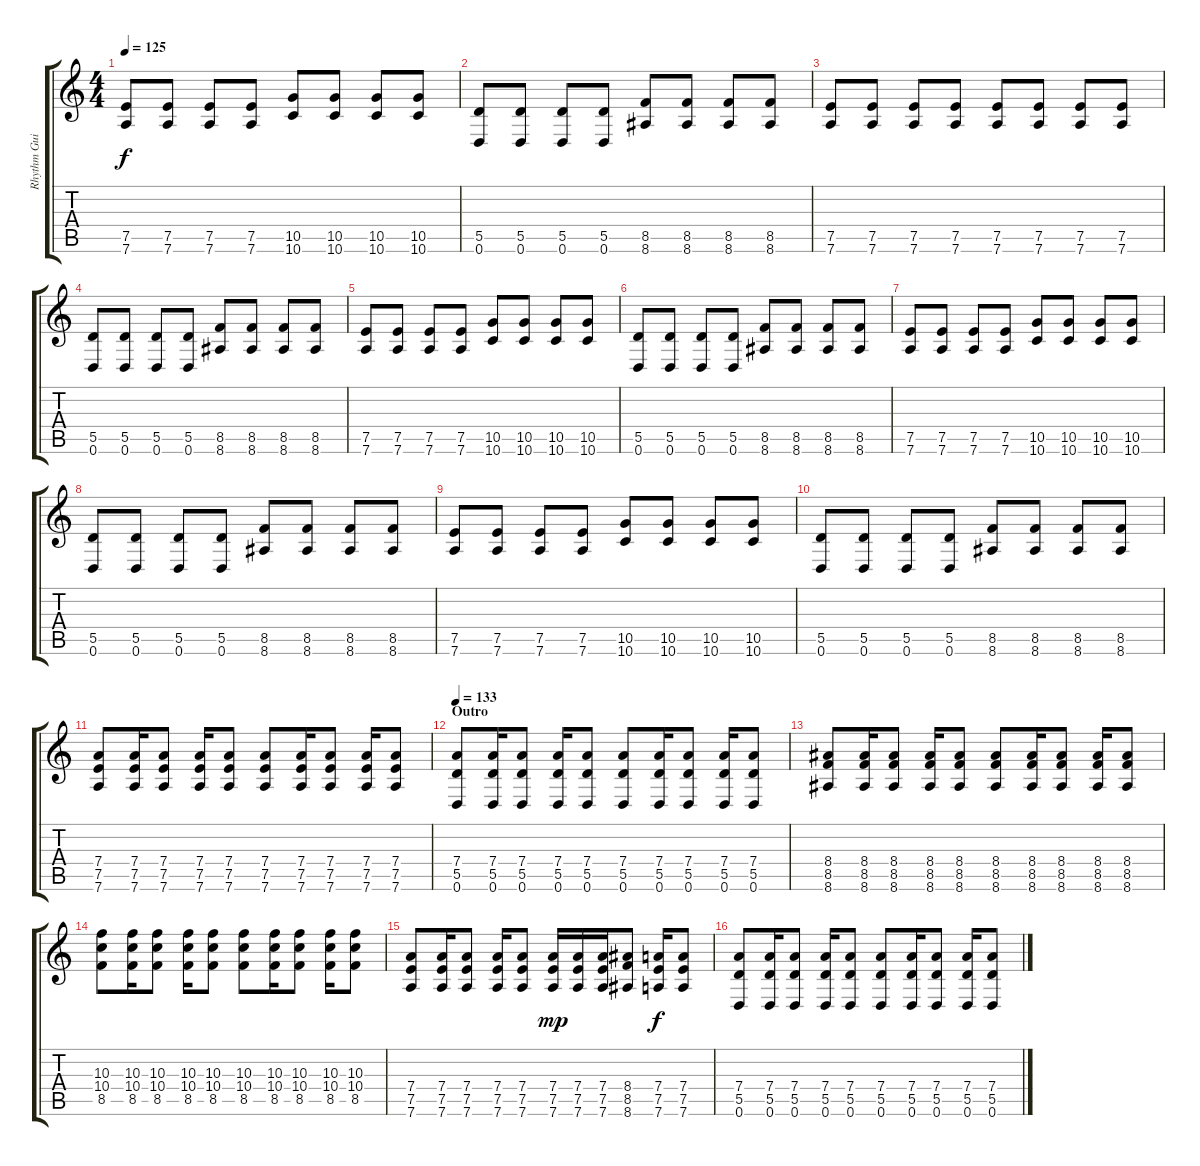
\track ("Rhythm Guitar" "Rhythm Gui") {instrument distortionguitar}
\staff {score tabs}
\tuning (E4 B3 G3 D3 A2 D2) {hide}
\ts (4 4)
\tempo 125
\clef g2
\ks c
(7.5 7.6).8{dy f} (7.5 7.6).8 (7.5 7.6).8 (7.5 7.6).8 (10.5 10.6).8 (10.5 10.6).8 (10.5 10.6).8 (10.5 10.6).8 |
(5.5 0.6).8 (5.5 0.6).8 (5.5 0.6).8 (5.5 0.6).8 (8.5 8.6).8 (8.5 8.6).8 (8.5 8.6).8 (8.5 8.6).8 |
(7.5 7.6).8 (7.5 7.6).8 (7.5 7.6).8 (7.5 7.6).8 (7.5 7.6).8 (7.5 7.6).8 (7.5 7.6).8 (7.5 7.6).8 |
(5.5 0.6).8 (5.5 0.6).8 (5.5 0.6).8 (5.5 0.6).8 (8.5 8.6).8 (8.5 8.6).8 (8.5 8.6).8 (8.5 8.6).8 |
(7.5 7.6).8 (7.5 7.6).8 (7.5 7.6).8 (7.5 7.6).8 (10.5 10.6).8 (10.5 10.6).8 (10.5 10.6).8 (10.5 10.6).8 |
(5.5 0.6).8 (5.5 0.6).8 (5.5 0.6).8 (5.5 0.6).8 (8.5 8.6).8 (8.5 8.6).8 (8.5 8.6).8 (8.5 8.6).8 |
(7.5 7.6).8 (7.5 7.6).8 (7.5 7.6).8 (7.5 7.6).8 (10.5 10.6).8 (10.5 10.6).8 (10.5 10.6).8 (10.5 10.6).8 |
(5.5 0.6).8 (5.5 0.6).8 (5.5 0.6).8 (5.5 0.6).8 (8.5 8.6).8 (8.5 8.6).8 (8.5 8.6).8 (8.5 8.6).8 |
(7.5 7.6).8 (7.5 7.6).8 (7.5 7.6).8 (7.5 7.6).8 (10.5 10.6).8 (10.5 10.6).8 (10.5 10.6).8 (10.5 10.6).8 |
(5.5 0.6).8 (5.5 0.6).8 (5.5 0.6).8 (5.5 0.6).8 (8.5 8.6).8 (8.5 8.6).8 (8.5 8.6).8 (8.5 8.6).8 |
(7.4 7.5 7.6).8 (7.4 7.5 7.6).16 (7.4 7.5 7.6).8 (7.4 7.5 7.6).16 (7.4 7.5 7.6).8 (7.4 7.5 7.6).8 (7.4 7.5 7.6).16 (7.4 7.5 7.6).8 (7.4 7.5 7.6).16 (7.4 7.5 7.6).8 |
\section ("" "Outro")
\tempo 133
(7.4 5.5 0.6).8 (7.4 5.5 0.6).16 (7.4 5.5 0.6).8 (7.4 5.5 0.6).16 (7.4 5.5 0.6).8 (7.4 5.5 0.6).8 (7.4 5.5 0.6).16 (7.4 5.5 0.6).8 (7.4 5.5 0.6).16 (7.4 5.5 0.6).8 |
(8.4 8.5 8.6).8 (8.4 8.5 8.6).16 (8.4 8.5 8.6).8 (8.4 8.5 8.6).16 (8.4 8.5 8.6).8 (8.4 8.5 8.6).8 (8.4 8.5 8.6).16 (8.4 8.5 8.6).8 (8.4 8.5 8.6).16 (8.4 8.5 8.6).8 |
(10.3 10.4 8.5).8 (10.3 10.4 8.5).16 (10.3 10.4 8.5).8 (10.3 10.4 8.5).16 (10.3 10.4 8.5).8 (10.3 10.4 8.5).8 (10.3 10.4 8.5).16 (10.3 10.4 8.5).8 (10.3 10.4 8.5).16 (10.3 10.4 8.5).8 |
(7.4 7.5 7.6).8 (7.4 7.5 7.6).16 (7.4 7.5 7.6).8 (7.4 7.5 7.6).16 (7.4 7.5 7.6).8 (7.4 7.5 7.6).16{dy mp} (7.4 7.5 7.6).16 (7.4 7.5 7.6).16 (8.4 8.5 8.6).8 (7.4 7.5 7.6).16{dy f} (7.4 7.5 7.6).8 |
(7.4 5.5 0.6).8 (7.4 5.5 0.6).16 (7.4 5.5 0.6).8 (7.4 5.5 0.6).16 (7.4 5.5 0.6).8 (7.4 5.5 0.6).8 (7.4 5.5 0.6).16 (7.4 5.5 0.6).8 (7.4 5.5 0.6).16 (7.4 5.5 0.6).8
